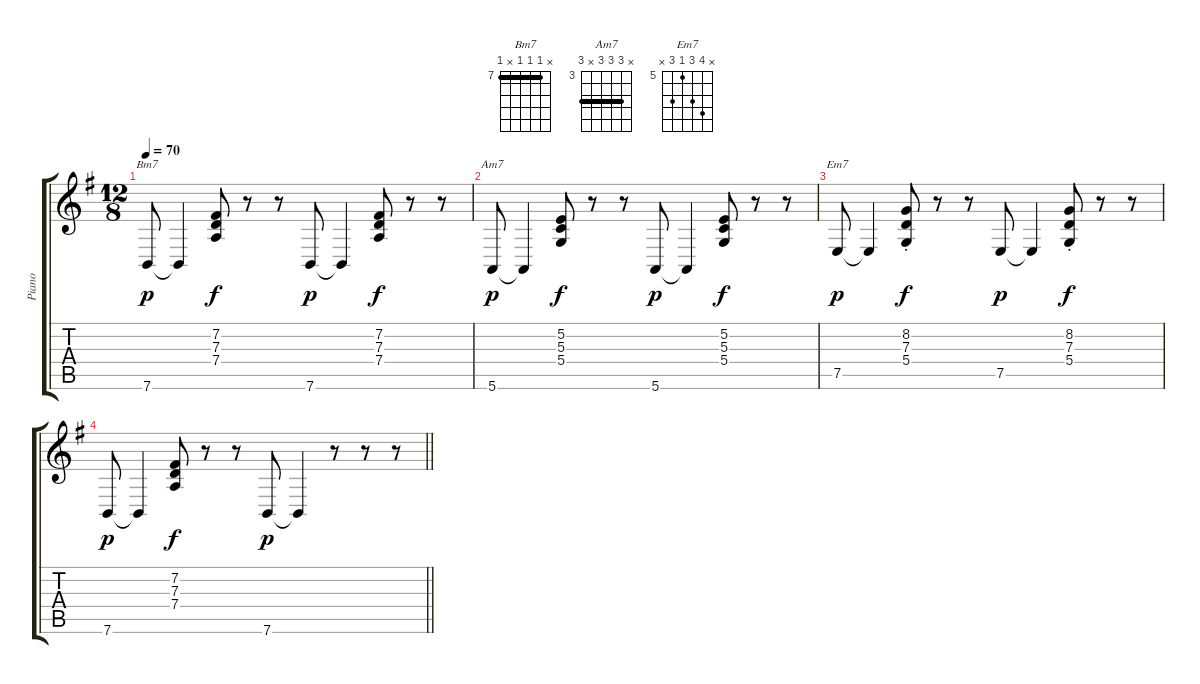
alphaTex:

\track ("Piano" "Piano") {instrument electricgrandpiano}
\staff {score tabs}
\tuning (E4 B3 G3 D3 A2 E2) {hide}
\chord ("Bm7" x 7 7 7 x 7) {firstfret 7 barre 7}
\chord ("Am7" x 5 5 5 x 5) {firstfret 3 barre 5}
\chord ("Em7" x 8 7 5 7 x) {firstfret 5}
\ts (12 8)
\tempo 70
\clef g2
\ks eminor
7.6.8{ch "Bm7" dy p instrument electricgrandpiano} 7.6{t}.4 (7.2 7.3 7.4).8{dy f} r.8 r.8 7.6.8{dy p} 7.6{t}.4 (7.2 7.3 7.4).8{dy f} r.8 r.8 |
5.6.8{ch "Am7" dy p} 5.6{t}.4 (5.2 5.3 5.4).8{dy f} r.8 r.8 5.6.8{dy p} 5.6{t}.4 (5.2 5.3 5.4).8{dy f} r.8 r.8 |
7.5.8{ch "Em7" dy p} 7.5{t}.4 (8.2 7.3{st} 5.4).8{dy f} r.8 r.8 7.5.8{dy p} 7.5{t}.4 (8.2 7.3{st} 5.4).8{dy f} r.8 r.8 |
\barLineRight lightlight
7.6.8{dy p} 7.6{t}.4 (7.2 7.3 7.4).8{dy f} r.8 r.8 7.6.8{dy p} 7.6{t}.4 r.8 r.8 r.8
